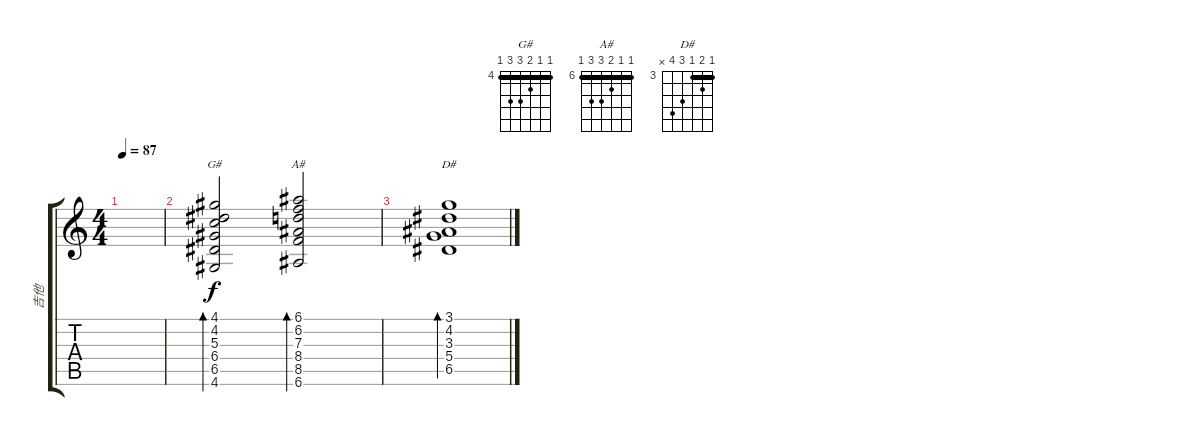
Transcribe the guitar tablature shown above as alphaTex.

\track ("吉他" "吉他") {instrument acousticguitarnylon}
\staff {score tabs}
\tuning (E4 B3 G3 D3 A2 E2) {hide}
\chord ("G#" 4 4 5 6 6 4) {firstfret 4 barre 4}
\chord ("A#" 6 6 7 8 8 6) {firstfret 6 barre 6}
\chord ("D#" 3 4 3 5 6 x) {firstfret 3 barre 3}
\ts (4 4)
\tempo 87
\clef g2
\ks c
|
(4.1 4.2 5.3 6.4 6.5 4.6).2{bd 240 ch "G#"} (6.1 6.2 7.3 8.4 8.5 6.6).2{bd 240 ch "A#"} |
(3.1 4.2 3.3 5.4 6.5).1{bd 480 ch "D#"}
